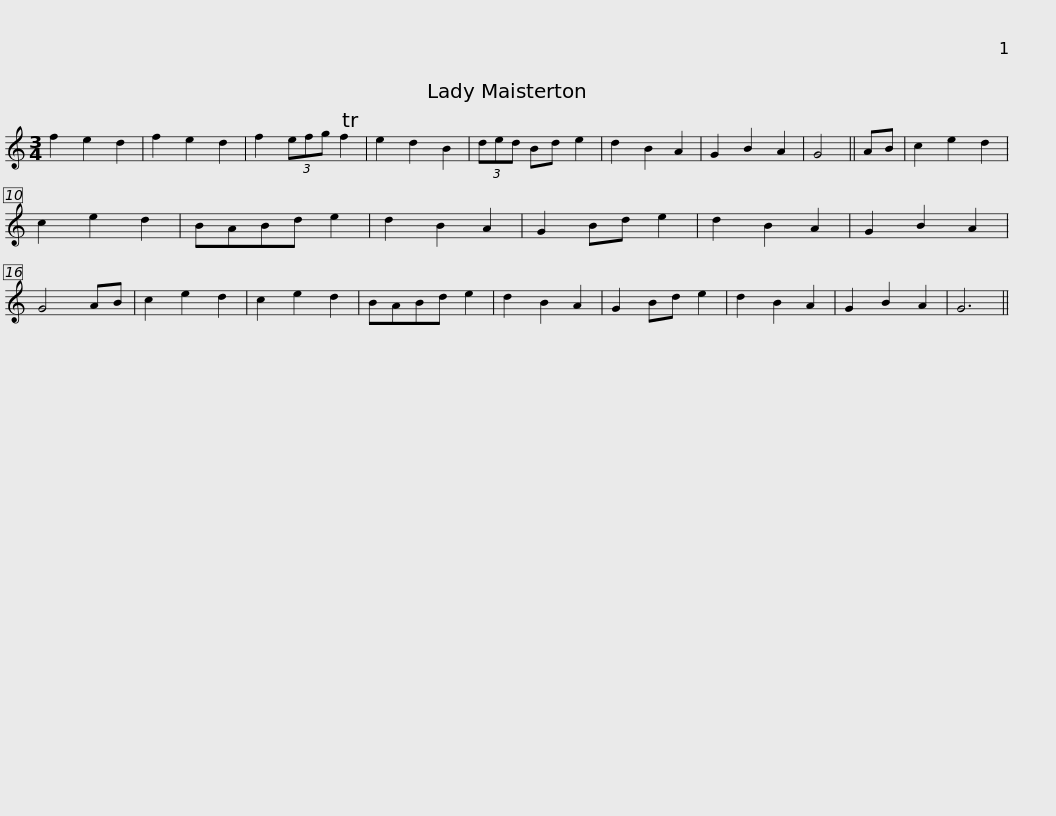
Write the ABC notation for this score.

X:1
L:1/8
M:3/4
I:linebreak $
K:C
V:1 treble
V:1
 f2 e2 d2 | f2 e2 d2 | f2 (3efg Tf2 | e2 d2 B2 | (3ded Bd e2 | %5
 d2 B2 A2 | G2 B2 A2 | G4 || AB | c2 e2 d2 | %10
 c2 e2 d2 | BABd e2 |$ d2 B2 A2 | G2 Bd e2 | d2 B2 A2 | %15
 G2 B2 A2 | G4 AB | c2 e2 d2 | c2 e2 d2 | BABd e2 | %20
 d2 B2 A2 | G2 Bd e2 | d2 B2 A2 | G2 B2 A2 | G6 || %25
